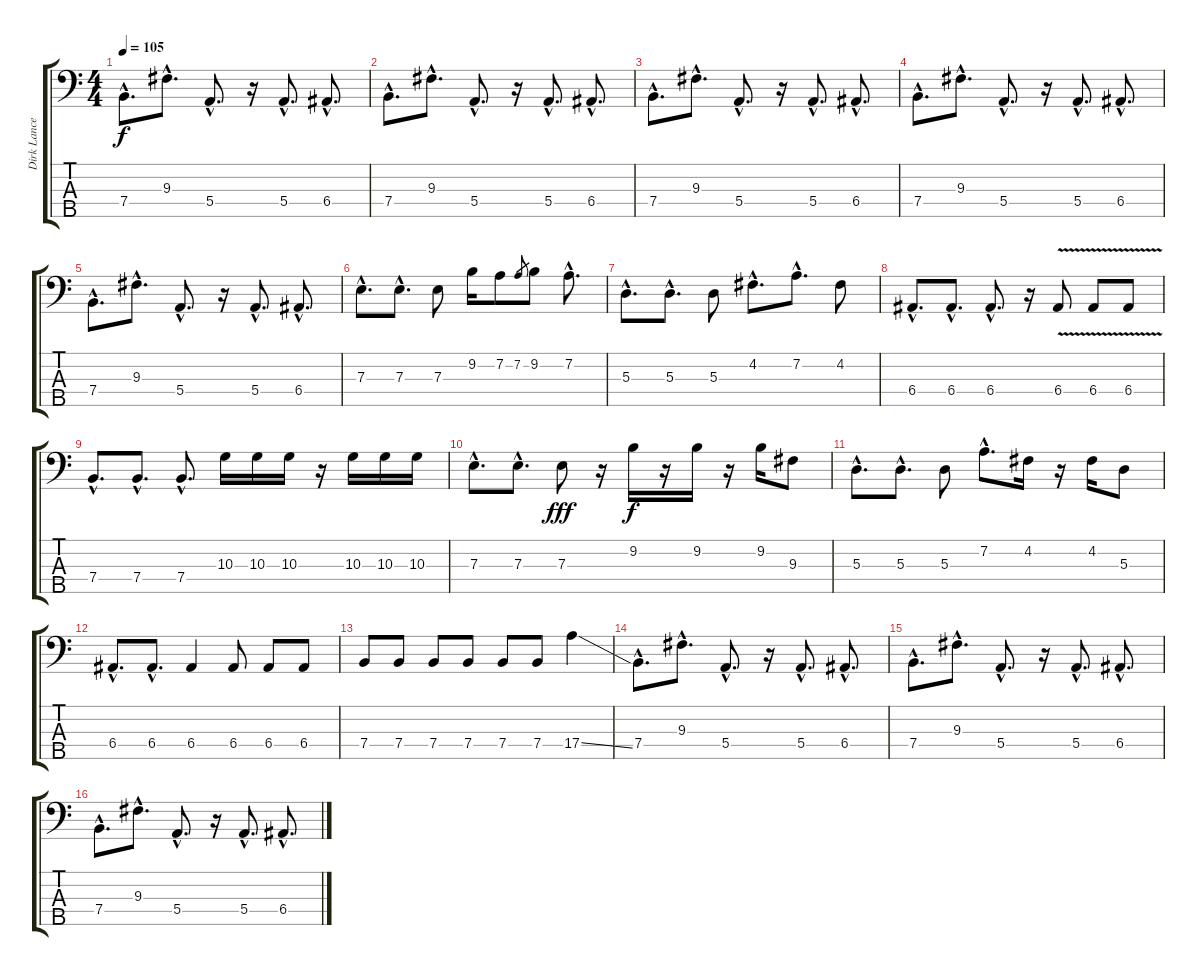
\track ("Dirk Lance" "Dirk Lance") {instrument electricbassfinger}
\staff {score tabs}
\tuning (G2 D2 A1 E1 B0) {hide}
\ts (4 4)
\tempo 105
\clef f4
\ks c
7.4{hac}.8{d dy f} 9.3{hac}.8{d} 5.4{hac}.8{d} r.16 5.4{hac}.8{d} 6.4{hac}.8{d} |
7.4{hac}.8{d} 9.3{hac}.8{d} 5.4{hac}.8{d} r.16 5.4{hac}.8{d} 6.4{hac}.8{d} |
7.4{hac}.8{d} 9.3{hac}.8{d} 5.4{hac}.8{d} r.16 5.4{hac}.8{d} 6.4{hac}.8{d} |
7.4{hac}.8{d} 9.3{hac}.8{d} 5.4{hac}.8{d} r.16 5.4{hac}.8{d} 6.4{hac}.8{d} |
7.4{hac}.8{d} 9.3{hac}.8{d} 5.4{hac}.8{d} r.16 5.4{hac}.8{d} 6.4{hac}.8{d} |
7.3{hac}.8{d} 7.3{hac}.8{d} 7.3.8 9.2.16 7.2.8 7.2.8{gr} 9.2.8 7.2{hac}.8{d} |
5.3{hac}.8{d} 5.3{hac}.8{d} 5.3.8 4.2{hac}.8{d} 7.2{hac}.8{d} 4.2.8 |
6.4{hac}.8{d} 6.4{hac}.8{d} 6.4{hac}.8{d} r.16 6.4{v}.8 6.4{v}.8 6.4{v}.8 |
7.4{hac}.8{d} 7.4{hac}.8{d} 7.4{hac}.8{d} 10.3.16 10.3.16 10.3.16 r.16 10.3.16 10.3.16 10.3.16 |
7.3{hac}.8{d} 7.3{hac}.8{d} 7.3.8{dy fff} r.16 9.2.16{dy f} r.16 9.2.16 r.16 9.2.16 9.3.8 |
5.3{hac}.8{d} 5.3{hac}.8{d} 5.3.8 7.2{hac}.8{d} 4.2.16 r.16 4.2.16 5.3.8 |
6.4{hac}.8{d} 6.4{hac}.8{d} 6.4.4 6.4.8 6.4.8 6.4.8 |
7.4.8 7.4.8 7.4.8 7.4.8 7.4.8 7.4.8 17.4{ss}.4 |
7.4{hac}.8{d} 9.3{hac}.8{d} 5.4{hac}.8{d} r.16 5.4{hac}.8{d} 6.4{hac}.8{d} |
7.4{hac}.8{d} 9.3{hac}.8{d} 5.4{hac}.8{d} r.16 5.4{hac}.8{d} 6.4{hac}.8{d} |
7.4{hac}.8{d} 9.3{hac}.8{d} 5.4{hac}.8{d} r.16 5.4{hac}.8{d} 6.4{hac}.8{d}
